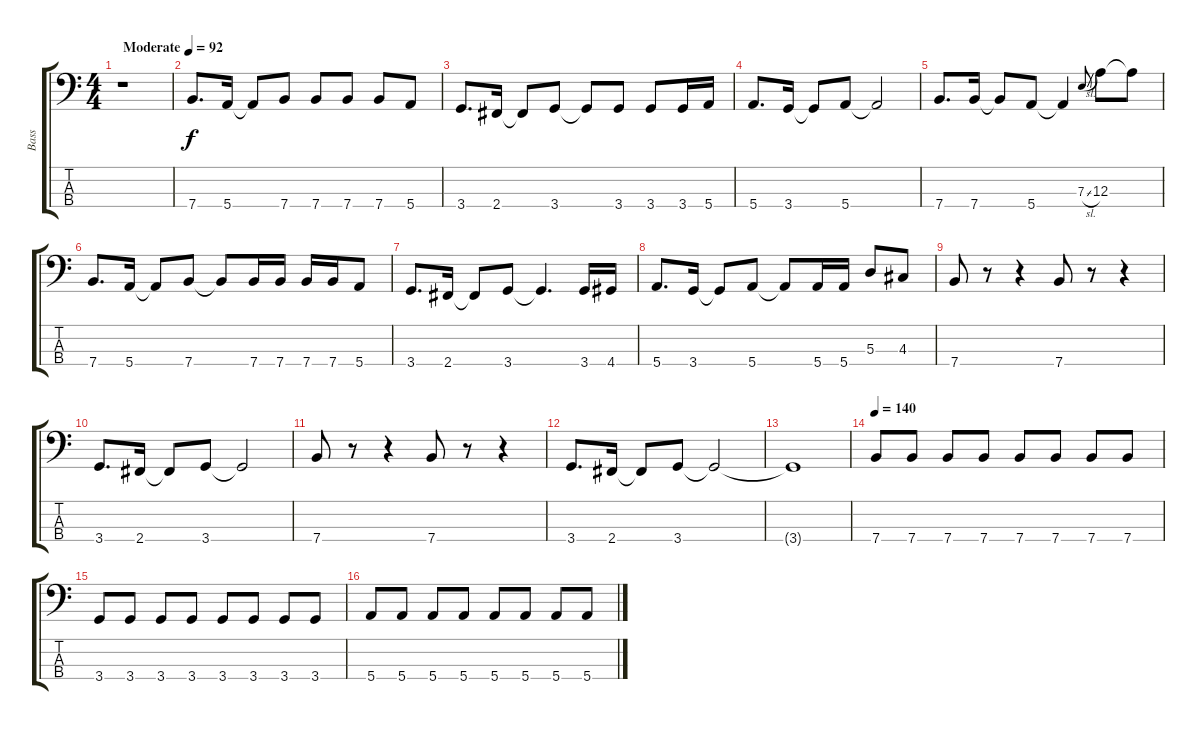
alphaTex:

\track ("Bass" "Bass") {instrument electricbassfinger}
\staff {score tabs}
\tuning (G2 D2 A1 E1) {hide}
\ts (4 4)
\tempo (92 "Moderate")
\clef f4
\ks c
r.1{dy f instrument electricbassfinger} |
7.4.8{d} 5.4.16 5.4{t}.8 7.4.8 7.4.8 7.4.8 7.4.8 5.4.8 |
3.4.8{d} 2.4.16 2.4{t}.8 3.4.8 3.4{t}.8 3.4.8 3.4.8 3.4.16 5.4.16 |
5.4.8{d} 3.4.16 3.4{t}.8 5.4.8 5.4{t}.2 |
7.4.8{d} 7.4.16 7.4{t}.8 5.4.8 5.4{t}.4 7.3{sl}.8{gr onbeat} 12.3.8 12.3{t}.8 |
7.4.8{d} 5.4.16 5.4{t}.8 7.4.8 7.4{t}.8 7.4.16 7.4.16 7.4.16 7.4.16 5.4.8 |
3.4.8{d} 2.4.16 2.4{t}.8 3.4.8 3.4{t}.4{d} 3.4.16 4.4.16 |
5.4.8{d} 3.4.16 3.4{t}.8 5.4.8 5.4{t}.8 5.4.16 5.4.16 5.3.8 4.3.8 |
7.4.8 r.8 r.4 7.4.8 r.8 r.4 |
3.4.8{d} 2.4.16 2.4{t}.8 3.4.8 3.4{t}.2 |
7.4.8 r.8 r.4 7.4.8 r.8 r.4 |
3.4.8{d} 2.4.16 2.4{t}.8 3.4.8 3.4{t}.2 |
3.4{t}.1 |
\tempo 140
7.4.8 7.4.8 7.4.8 7.4.8 7.4.8 7.4.8 7.4.8 7.4.8 |
3.4.8 3.4.8 3.4.8 3.4.8 3.4.8 3.4.8 3.4.8 3.4.8 |
5.4.8 5.4.8 5.4.8 5.4.8 5.4.8 5.4.8 5.4.8 5.4.8
